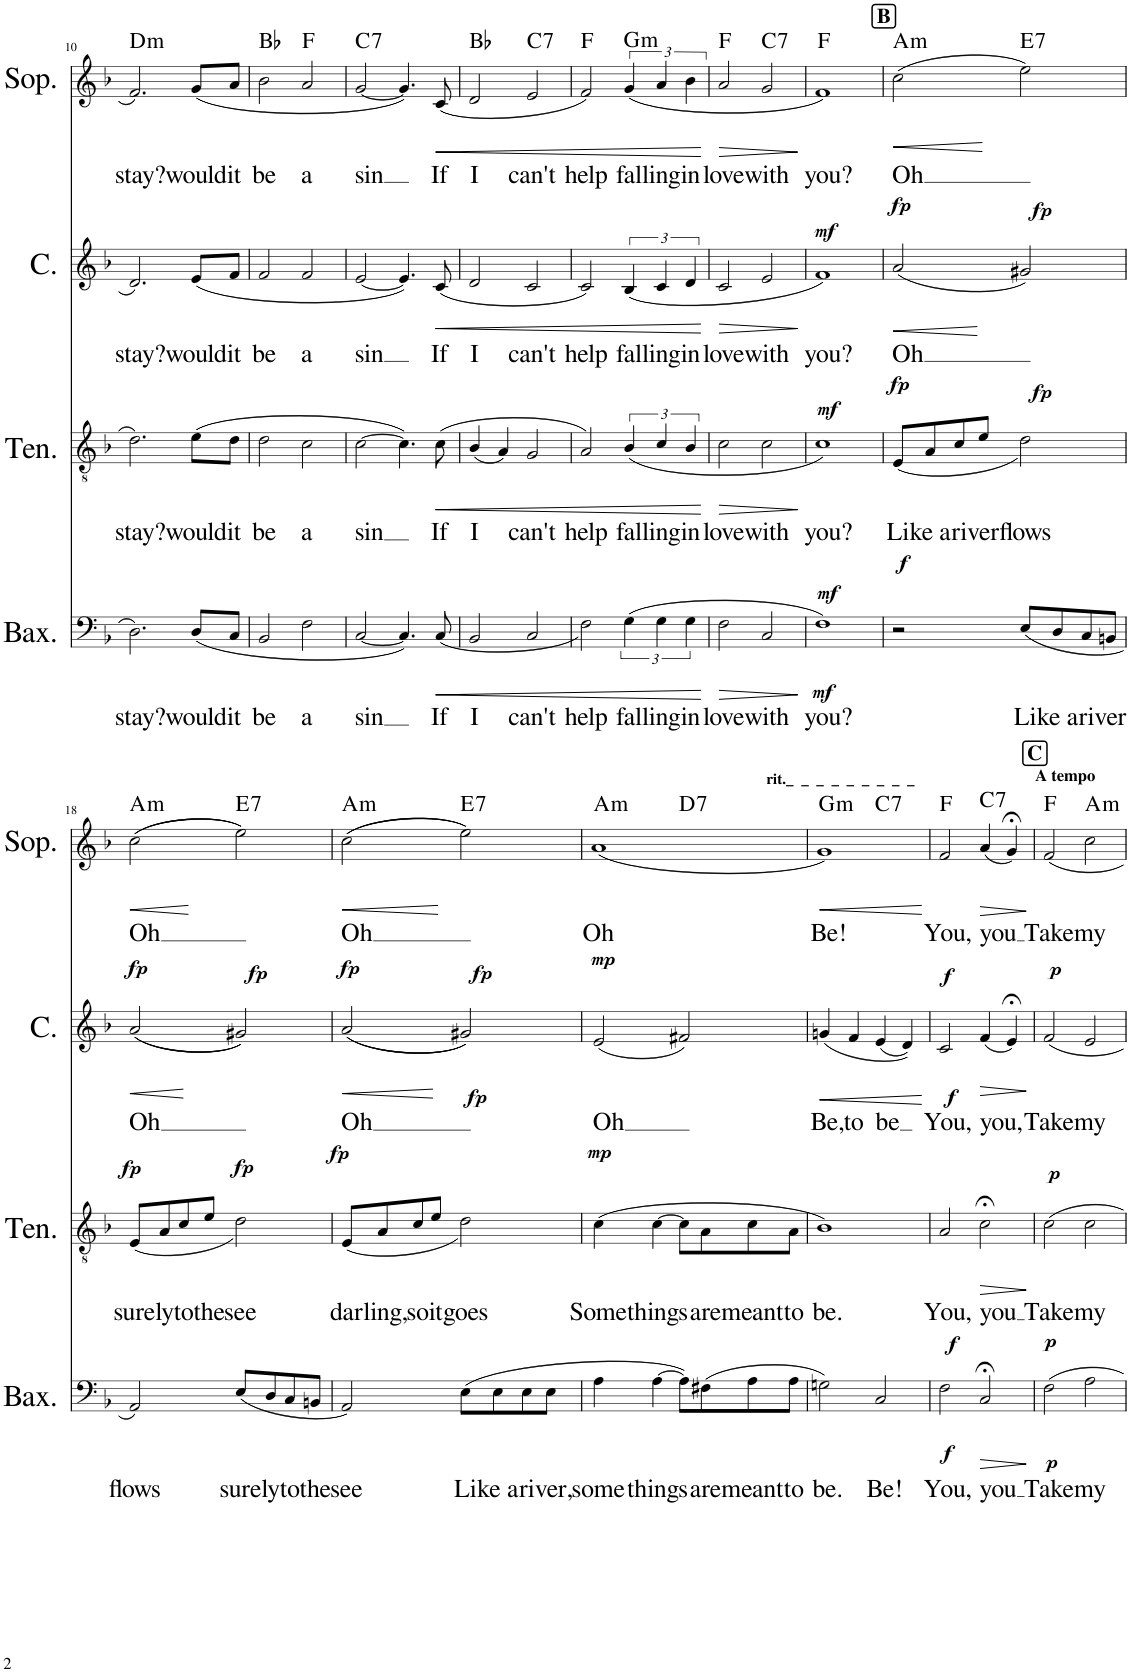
**kern	**text	**dynam	**kern	**text	**dynam	**kern	**text	**dynam	**kern	**text	**dynam	**harte
*part4	*part4	*part4	*part3	*part3	*part3	*part2	*part2	*part2	*part1	*part1	*part1	*part1
*staff4	*staff4	*staff4	*staff3	*staff3	*staff3	*staff2	*staff2	*staff2	*staff1	*staff1	*staff1	*
*I"Baixo	*	*	*I"Tenor	*	*	*I"Contralto	*	*	*I"Soprano	*	*	*
*I'Bax.	*	*	*I'Ten.	*	*	*I'C.	*	*	*I'Sop.	*	*	*
!!LO:PB:g=z
*clefF4	*	*	*clefGv2	*	*	*clefG2	*	*	*clefG2	*	*	*
*k[b-]	*	*	*k[b-]	*	*	*k[b-]	*	*	*k[b-]	*	*	*
*M4/4	*	*	*M4/4	*	*	*M4/4	*	*	*M4/4	*	*	*
=10	=10	=10	=10	=10	=10	=10	=10	=10	=10	=10	=10	=10
!	!LO:LY:b	!	!	!LO:LY:b	!	!	!LO:LY:b	!	!	!LO:LY:b	!	!LO:H:kt=m
2.D\	stay?	.	2.d\	stay?	.	2.d/	stay?	.	2.f/	stay?	.	D:min
!	!LO:LY:b	!	!	!LO:LY:b	!	!	!LO:LY:b	!	!	!LO:LY:b	!	!
(<8D/L	would	.	(8e\L	would	.	(<8e/L	would	.	(<8g/L	would	.	.
!	!LO:LY:b	!	!	!LO:LY:b	!	!	!LO:LY:b	!	!	!LO:LY:b	!	!
8C/J	it	.	8d\J	it	.	8f/J	it	.	8a/J	it	.	.
=11	=11	=11	=11	=11	=11	=11	=11	=11	=11	=11	=11	=11
!	!LO:LY:b	!	!	!LO:LY:b	!	!	!LO:LY:b	!	!	!LO:LY:b	!	!
2BB-/	be	.	2d\	be	.	2f/	be	.	2b-\	be	.	Bb:maj
!	!LO:LY:b	!	!	!LO:LY:b	!	!	!LO:LY:b	!	!	!LO:LY:b	!	!
2F\	a	.	2c\	a	.	2f/	a	.	2a/	a	.	F:maj
=12	=12	=12	=12	=12	=12	=12	=12	=12	=12	=12	=12	=12
!	!LO:LY:b	!	!	!LO:LY:b	!	!	!LO:LY:b	!	!	!LO:LY:b	!	!LO:H:kt=7
[2C/	sin	.	[2c\	sin	.	[2e/	sin	.	[2g/	sin	.	C:7
4.C/])	.	.	4.c\])	.	.	4.e/])	.	.	4.g/])	.	.	.
!	!LO:LY:b	!LO:HP:b	!	!LO:LY:b	!LO:HP:b	!	!LO:LY:b	!LO:HP:b	!	!LO:LY:b	!LO:HP:b	!
(<8C/	If	<	(8c\	If	<	(<8c/	If	<	(<8c/	If	<	.
=13	=13	=13	=13	=13	=13	=13	=13	=13	=13	=13	=13	=13
!	!LO:LY:b	!	!	!LO:LY:b	!	!	!LO:LY:b	!	!	!LO:LY:b	!	!
2BB-/	I	.	(4B-/	I	.	2d/	I	.	2d/	I	.	Bb:maj
.	.	.	4A/)	.	.	.	.	.	.	.	.	.
!	!LO:LY:b	!	!	!LO:LY:b	!	!	!LO:LY:b	!	!	!LO:LY:b	!	!LO:H:kt=7
2C/	can't	.	2G/	can't	.	2c/	can't	.	2e/	can't	.	C:7
=14	=14	=14	=14	=14	=14	=14	=14	=14	=14	=14	=14	=14
!	!LO:LY:b	!	!	!LO:LY:b	!	!	!LO:LY:b	!	!	!LO:LY:b	!	!
2F\)	help	.	2A/)	help	.	2c/)	help	.	2f/)	help	.	F:maj
!	!LO:LY:b	!	!	!LO:LY:b	!	!	!LO:LY:b	!	!	!LO:LY:b	!	!LO:H:kt=m
(6G\	fal-	.	(<6B-/	fal-	.	(<6B-/	fal-	.	(<6g/	fal-	.	G:min
!	!LO:LY:b	!	!	!LO:LY:b	!	!	!LO:LY:b	!	!	!LO:LY:b	!	!
6G\	-ling	.	6c/	-ling	.	6c/	-ling	.	6a/	-ling	.	.
!	!LO:LY:b	!	!	!LO:LY:b	!	!	!LO:LY:b	!	!	!LO:LY:b	!	!
6G\	in	.	6B-/	in	.	6d/	in	.	6b-\	in	.	.
.	.	[	.	.	[	.	.	[	.	.	[	.
=15	=15	=15	=15	=15	=15	=15	=15	=15	=15	=15	=15	=15
!	!LO:LY:b	!LO:HP:b	!	!LO:LY:b	!LO:HP:b	!	!LO:LY:b	!LO:HP:b	!	!LO:LY:b	!LO:HP:b	!
2F\	love	>	2c\	love	>	2c/	love	>	2a/	love	>	F:maj
!	!LO:LY:b	!	!	!LO:LY:b	!	!	!LO:LY:b	!	!	!LO:LY:b	!	!LO:H:kt=7
2C/	with	.	2c\	with	.	2e/	with	.	2g/	with	.	C:7
.	.	]	.	.	]	.	.	]	.	.	]	.
=16	=16	=16	=16	=16	=16	=16	=16	=16	=16	=16	=16	=16
!	!LO:LY:b	!LO:DY:b	!	!LO:LY:b	!	!	!LO:LY:b	!	!	!LO:LY:b	!	!
!	!	!LO:DY:n=1:a	!	!	!LO:DY:a	!	!	!LO:DY:a	!	!	!	!
1F)	you?	mf mf	1c)	you?	mf	1f)	you?	mf	1f)	you?	.	F:maj
!!LO:REH:place=s1:a:B:cj:fs=14:t=B
=17	=17	=17	=17	=17	=17	=17	=17	=17	=17	=17	=17	=17
!	!	!LO:DY:a	!	!LO:LY:b	!LO:DY:a	!	!LO:LY:b	!LO:HP:b	!	!LO:LY:b	!LO:HP:b	!
!	!	!	!	!	!	!	!	!LO:DY:n=1:a	!	!	!	!LO:H:kt=m
2r	.	f	(<8E/L	Li-	fp	(2a/	Oh	< fp	(2cc\	Oh	<	A:min
!	!	!	!	!LO:LY:b	!	!	!	!	!	!	!	!
.	.	.	8A/	-ke a	.	.	.	.	.	.	.	.
!	!	!	!	!LO:LY:b	!	!	!	!	!	!	!	!
.	.	.	8c/	ri-	.	.	.	.	.	.	.	.
!	!	!	!	!LO:LY:b	!	!	!	!	!	!	!	!
.	.	.	8e/J	-ver	.	.	.	.	.	.	.	.
!	!LO:LY:b	!	!	!LO:LY:b	!LO:DY:a	!	!	!LO:DY:n=2:a	!	!	!	!LO:H:kt=7
(8E/L	Li-	.	2d\)	flows	fp	2g#X/)	.	fp	2ee\)	.	.	E:7
!	!LO:LY:b	!	!	!	!	!	!	!	!	!	!	!
8D/	-ke a	.	.	.	.	.	.	.	.	.	.	.
!	!LO:LY:b	!	!	!	!	!	!	!	!	!	!	!
8C/	ri-	.	.	.	.	.	.	.	.	.	.	.
!	!LO:LY:b	!	!	!	!	!	!	!	!	!	!	!
8BBn/J	-ver	.	.	.	.	.	.	.	.	.	.	.
.	.	.	.	.	.	.	.	[	.	.	[	.
!!LO:LB:g=z
=18	=18	=18	=18	=18	=18	=18	=18	=18	=18	=18	=18	=18
!	!LO:LY:b	!	!	!LO:LY:b	!LO:DY:a	!	!LO:LY:b	!LO:HP:b	!	!LO:LY:b	!LO:HP:b	!
!	!	!	!	!	!	!	!	!LO:DY:n=1:a	!	!	!	!LO:H:kt=m
2AA/)	flows	.	(<8E/L	sure-	fp	((2a/	Oh	< fp	((2cc\	Oh	<	A:min
!	!	!	!	!LO:LY:b	!	!	!	!	!	!	!	!
.	.	.	8A/	-ly	.	.	.	.	.	.	.	.
!	!	!	!	!LO:LY:b	!	!	!	!	!	!	!	!
.	.	.	8c/	to	.	.	.	.	.	.	.	.
!	!	!	!	!LO:LY:b	!	!	!	!	!	!	!	!
.	.	.	8e/J	the	.	.	.	.	.	.	.	.
!	!LO:LY:b	!	!	!LO:LY:b	!LO:DY:a	!	!	!LO:DY:n=2:a	!	!	!	!LO:H:kt=7
(8E/L	sure-	.	2d\)	see	fp	2g#X/))	.	fp	2ee\))	.	.	E:7
!	!LO:LY:b	!	!	!	!	!	!	!	!	!	!	!
8D/	-ly	.	.	.	.	.	.	.	.	.	.	.
!	!LO:LY:b	!	!	!	!	!	!	!	!	!	!	!
8C/	to	.	.	.	.	.	.	.	.	.	.	.
!	!LO:LY:b	!	!	!	!	!	!	!	!	!	!	!
8BBn/J	the	.	.	.	.	.	.	.	.	.	.	.
.	.	.	.	.	.	.	.	[	.	.	[	.
=19	=19	=19	=19	=19	=19	=19	=19	=19	=19	=19	=19	=19
!	!LO:LY:b	!	!	!LO:LY:b	!LO:DY:a	!	!LO:LY:b	!LO:HP:b	!	!LO:LY:b	!LO:HP:b	!
!	!	!	!	!	!	!	!	!LO:DY:n=1:a	!	!	!	!LO:H:kt=m
2AA/)	see	.	(<8E/L	dar-	fp	((2a/	Oh	< fp	((2cc\	Oh	<	A:min
!	!	!	!	!LO:LY:b	!	!	!	!	!	!	!	!
.	.	.	8A/	-ling,	.	.	.	.	.	.	.	.
!	!	!	!	!LO:LY:b	!	!	!	!	!	!	!	!
.	.	.	8c/	so	.	.	.	.	.	.	.	.
!	!	!	!	!LO:LY:b	!	!	!	!	!	!	!	!
.	.	.	8e/J	it	.	.	.	.	.	.	.	.
!	!LO:LY:b	!	!	!LO:LY:b	!	!	!	!LO:DY:n=2:a	!	!	!	!
!	!	!	!	!	!	!	!	!LO:DY:n=3:b	!	!	!	!LO:H:kt=7
(8E\L	Li-	.	2d\)	goes	.	2g#X/))	.	fp fp	2ee\))	.	.	E:7
!	!LO:LY:b	!	!	!	!	!	!	!	!	!	!	!
8E\	-ke a	.	.	.	.	.	.	.	.	.	.	.
!	!LO:LY:b	!	!	!	!	!	!	!	!	!	!	!
8E\	ri-	.	.	.	.	.	.	.	.	.	.	.
!	!LO:LY:b	!	!	!	!	!	!	!	!	!	!	!
8E\J	-ver,	.	.	.	.	.	.	.	.	.	.	.
.	.	.	.	.	.	.	.	[	.	.	[	.
=20	=20	=20	=20	=20	=20	=20	=20	=20	=20	=20	=20	=20
!	!LO:LY:b	!	!	!LO:LY:b	!LO:DY:a	!	!LO:LY:b	!LO:DY:a	!	!LO:LY:b	!	!LO:H:kt=m
*	*	*	*	*	*	*	*	*	*^	*	*	*
4A\	some	.	(4c\	Some	mp	(2e/	Oh	mp	(1a	2ryy	Oh	.	A:min
!	!LO:LY:b	!	!	!LO:LY:b	!	!	!	!	!	!	!	!	!
[4A\	things	.	[4c\	things	.	.	.	.	.	.	.	.	.
!	!	!	!	!	!	!	!	!	!	!	!	!	!LO:H:kt=7
8A\L])	.	.	8c\L]	.	.	2f#X/)	.	.	.	2ryy	.	.	D:7
!	!LO:LY:b	!	!	!LO:LY:b	!	!	!	!	!	!	!	!	!
(8F#X\	are	.	8A\	are	.	.	.	.	.	.	.	.	.
!	!LO:LY:b	!	!	!LO:LY:b	!	!	!	!	!	!	!	!	!
8A\	meant	.	8c\	meant	.	.	.	.	.	.	.	.	.
!	!LO:LY:b	!	!	!LO:LY:b	!	!	!	!	!	!	!	!	!
8A\J	to	.	8A\J	to	.	.	.	.	.	.	.	.	.
=21	=21	=21	=21	=21	=21	=21	=21	=21	=21	=21	=21	=21	=21
!	!	!	!	!	!	!	!	!	!LO:TX:a:B:t=rit._  _  _  _  _  _  _  _  _	!	!	!	!
!	!LO:LY:b	!	!	!LO:LY:b	!	!	!LO:LY:b	!LO:HP:b	!	!	!LO:LY:b	!LO:HP:b	!LO:H:kt=m
2Gn\)	be.	.	1B-)	be.	.	(4gn/	Be,	<	1g)	2ryy	Be!	<	G:min
!	!	!	!	!	!	!	!LO:LY:b	!	!	!	!	!	!
.	.	.	.	.	.	4f/	to	.	.	.	.	.	.
!	!LO:LY:b	!	!	!	!	!	!LO:LY:b	!	!	!	!	!	!LO:H:kt=7
2C/	Be!	.	.	.	.	(4e/	be	.	.	2ryy	.	.	C:7
.	.	.	.	.	.	4d/))	.	.	.	.	.	.	.
.	.	.	.	.	.	.	.	[	.	.	.	[	.
=22	=22	=22	=22	=22	=22	=22	=22	=22	=22	=22	=22	=22	=22
!	!LO:LY:b	!LO:DY:b	!	!LO:LY:b	!	!	!LO:LY:b	!	!	!	!LO:LY:b	!	!
!	!	!LO:DY:n=1:a	!	!	!	!	!	!LO:DY:b	!	!	!	!	!
!	!	!	!	!	!	!	!	!LO:DY:n=1:a	!	!	!	!	!
*	*	*	*	*	*	*	*	*	*v	*v	*	*	*
2F\	You,	f f	2A/	You,	.	2c/	You,	f f	2f/	You,	.	F:maj
!	!LO:LY:b	!LO:HP:b	!	!LO:LY:b	!LO:HP:b	!	!LO:LY:b	!LO:HP:b	!	!LO:LY:b	!LO:HP:b	!LO:H:kt=7
2C;</	you	>	2c;<\	you	>	(4f/	you,	>	(4a/	you	>	C:7
.	.	.	.	.	.	4e;</)	.	.	4g;</)	.	.	.
.	.	]	.	.	]	.	.	]	.	.	]	.
!!LO:REH:place=s1:a:B:cj:fs=14:t=C
=23	=23	=23	=23	=23	=23	=23	=23	=23	=23	=23	=23	=23
!	!	!	!	!	!	!	!	!	!LO:TX:a:B:t=A tempo	!	!	!
!	!LO:LY:b	!LO:DY:b	!	!LO:LY:b	!	!	!LO:LY:b	!	!	!LO:LY:b	!	!
!	!	!LO:DY:n=1:a	!	!	!LO:DY:a	!	!	!LO:DY:a	!	!	!	!
2F\	Take	p p	2c\	Take	p	2f/	Take	p	2f/	Take	.	F:maj
!	!LO:LY:b	!	!	!LO:LY:b	!	!	!LO:LY:b	!	!	!LO:LY:b	!	!LO:H:kt=m
2A\	my	.	2c\	my	.	2e/	my	.	2cc\	my	.	A:min
=	=	=	=	=	=	=	=	=	=	=	=	=
*-	*-	*-	*-	*-	*-	*-	*-	*-	*-	*-	*-	*-
